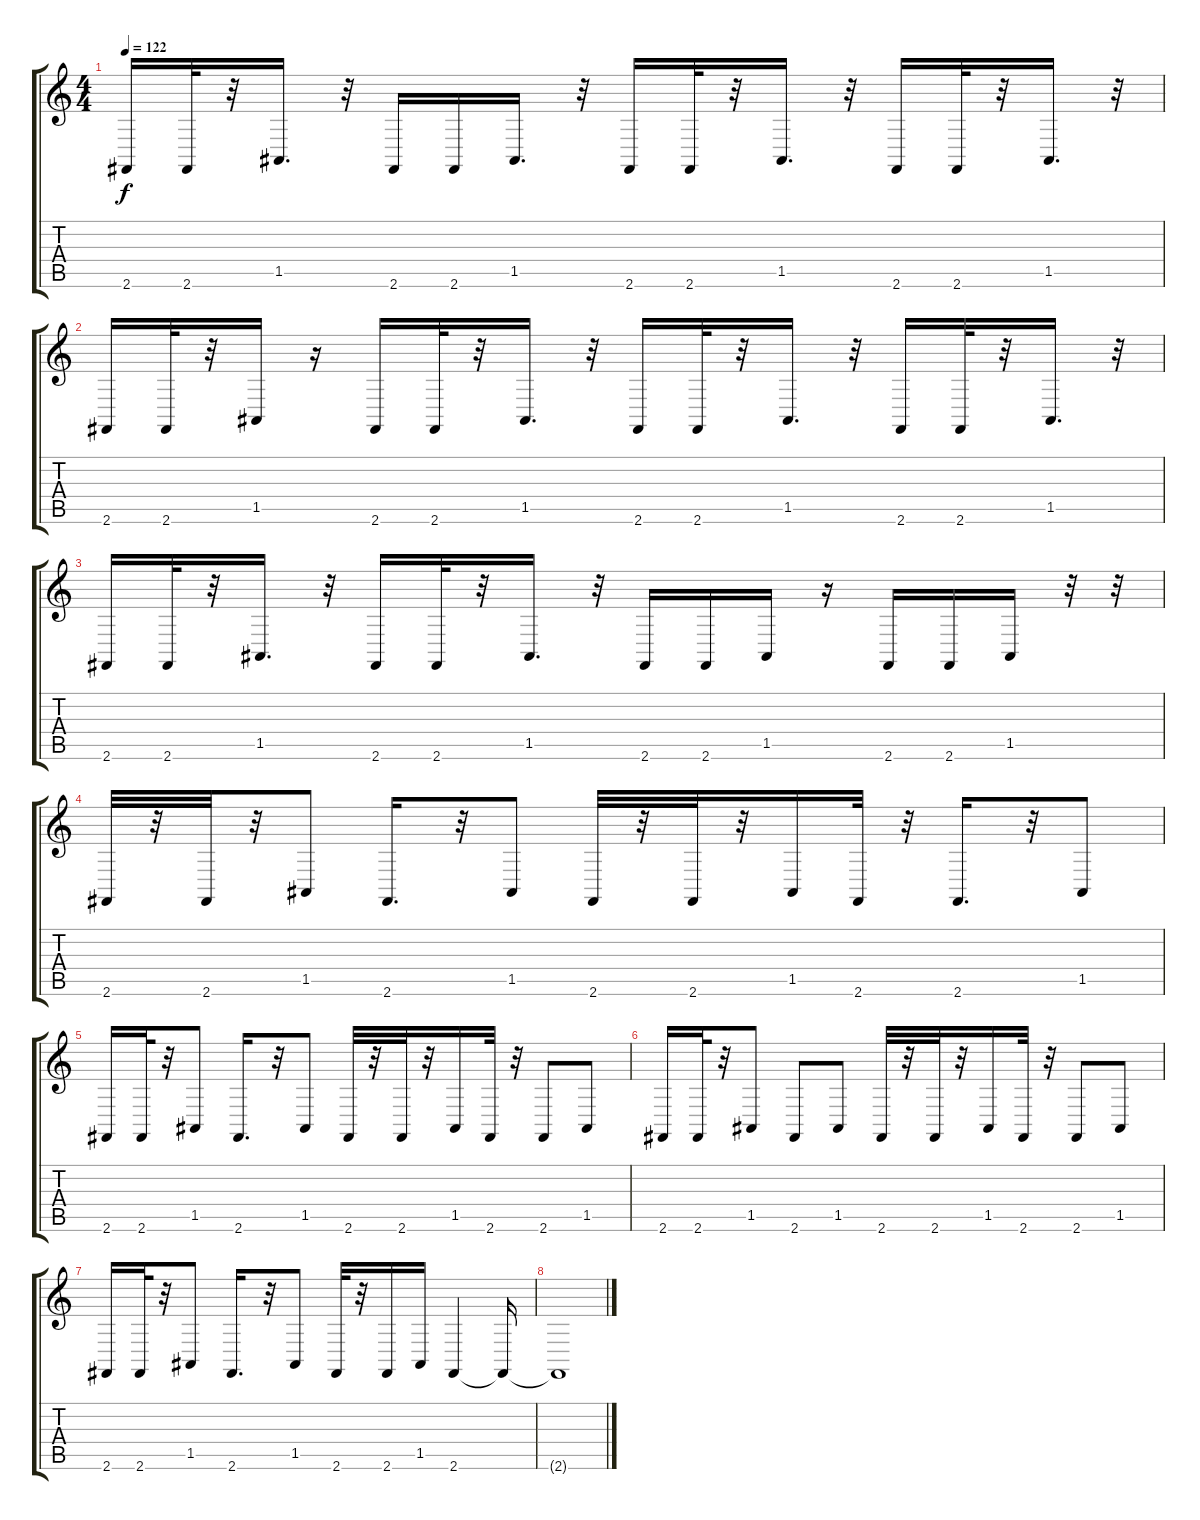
\track "" {instrument acousticgrandpiano}
\staff {score tabs}
\tuning (E4 B3 G3 D3 A2 E2) {hide}
\ts (4 4)
\tempo 122
\clef g2
\ks c
2.6.16{dy f} 2.6.32 r.32 1.5.16{d} r.32 2.6.16 2.6.16 1.5.16{d} r.32 2.6.16 2.6.32 r.32 1.5.16{d} r.32 2.6.16 2.6.32 r.32 1.5.16{d} r.32 |
2.6.16 2.6.32 r.32 1.5.16 r.16 2.6.16 2.6.32 r.32 1.5.16{d} r.32 2.6.16 2.6.32 r.32 1.5.16{d} r.32 2.6.16 2.6.32 r.32 1.5.16{d} r.32 |
2.6.16 2.6.32 r.32 1.5.16{d} r.32 2.6.16 2.6.32 r.32 1.5.16{d} r.32 2.6.16 2.6.16 1.5.16 r.16 2.6.16 2.6.16 1.5.16 r.32 r.32 |
2.6.32 r.32 2.6.32 r.32 1.5.8 2.6.16{d} r.32 1.5.8 2.6.32 r.32 2.6.32 r.32 1.5.16 2.6.32 r.32 2.6.16{d} r.32 1.5.8 |
2.6.16 2.6.32 r.32 1.5.8 2.6.16{d} r.32 1.5.8 2.6.32 r.32 2.6.32 r.32 1.5.16 2.6.32 r.32 2.6.8 1.5.8 |
2.6.16 2.6.32 r.32 1.5.8 2.6.8 1.5.8 2.6.32 r.32 2.6.32 r.32 1.5.16 2.6.32 r.32 2.6.8 1.5.8 |
2.6.16 2.6.32 r.32 1.5.8 2.6.16{d} r.32 1.5.8 2.6.32 r.32 2.6.16 1.5.16 2.6.4 2.6{t}.16 |
2.6{t}.1
